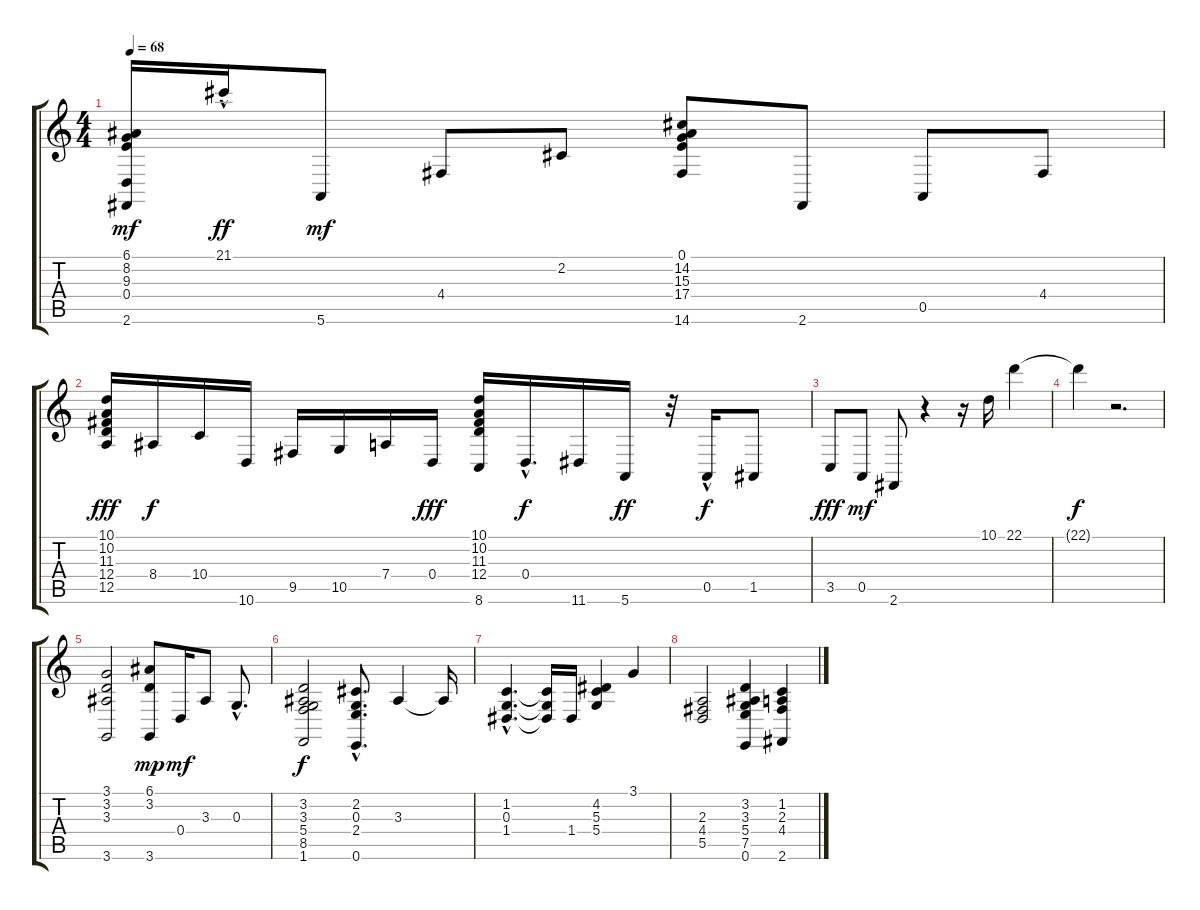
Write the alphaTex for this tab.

\track "" {instrument acousticgrandpiano}
\staff {score tabs}
\tuning (E4 B3 G3 D3 A2 E2) {hide}
\ts (4 4)
\tempo 68
\clef g2
\ks c
(6.1 8.2 9.3 0.4 2.6).16{dy mf} 21.1{hac}.16{dy ff} 5.6.8{dy mf} 4.4.8 2.2.8 (0.1 14.2 15.3 17.4 14.6).8 2.6.8 0.5.8 4.4.8 |
(10.1 10.2 11.3 12.4 12.5).16{dy fff} 8.4.16{dy f} 10.4.16 10.6.16 9.5.16 10.5.16 7.4.16 0.4.16{dy fff} (10.1 10.2 11.3 12.4 8.6).16 0.4{hac}.16{d dy f} 11.6.16 5.6.16{dy ff} r.32 0.5{hac}.16{dy f} 1.5.8 |
3.5.8{dy fff} 0.5.8{dy mf} 2.6.8 r.4 r.16 10.1.16 22.1.4 |
22.1{t}.4{dy f} r.2{d} |
(3.1 3.2 3.3 3.6).2 (6.1 3.2 3.6).8{dy mp} 0.4.16{dy mf} 3.3.8 0.3{hac}.8{d} |
(3.2 3.3 5.4 8.5 1.6).2{dy f} (2.2{hac} 0.3 2.4 0.6).8{d} 3.3.4 3.3{t}.16 |
(1.2{hac} 0.3{hac} 1.4{hac}).4{d} (1.2{t} 0.3{t} 1.4{t}).16 1.4.16 (4.2 5.3 5.4).4 3.1.4 |
(2.3 4.4 5.5).2 (3.2 3.3 5.4 7.5 0.6).4 (1.2 2.3 4.4 2.6).4
